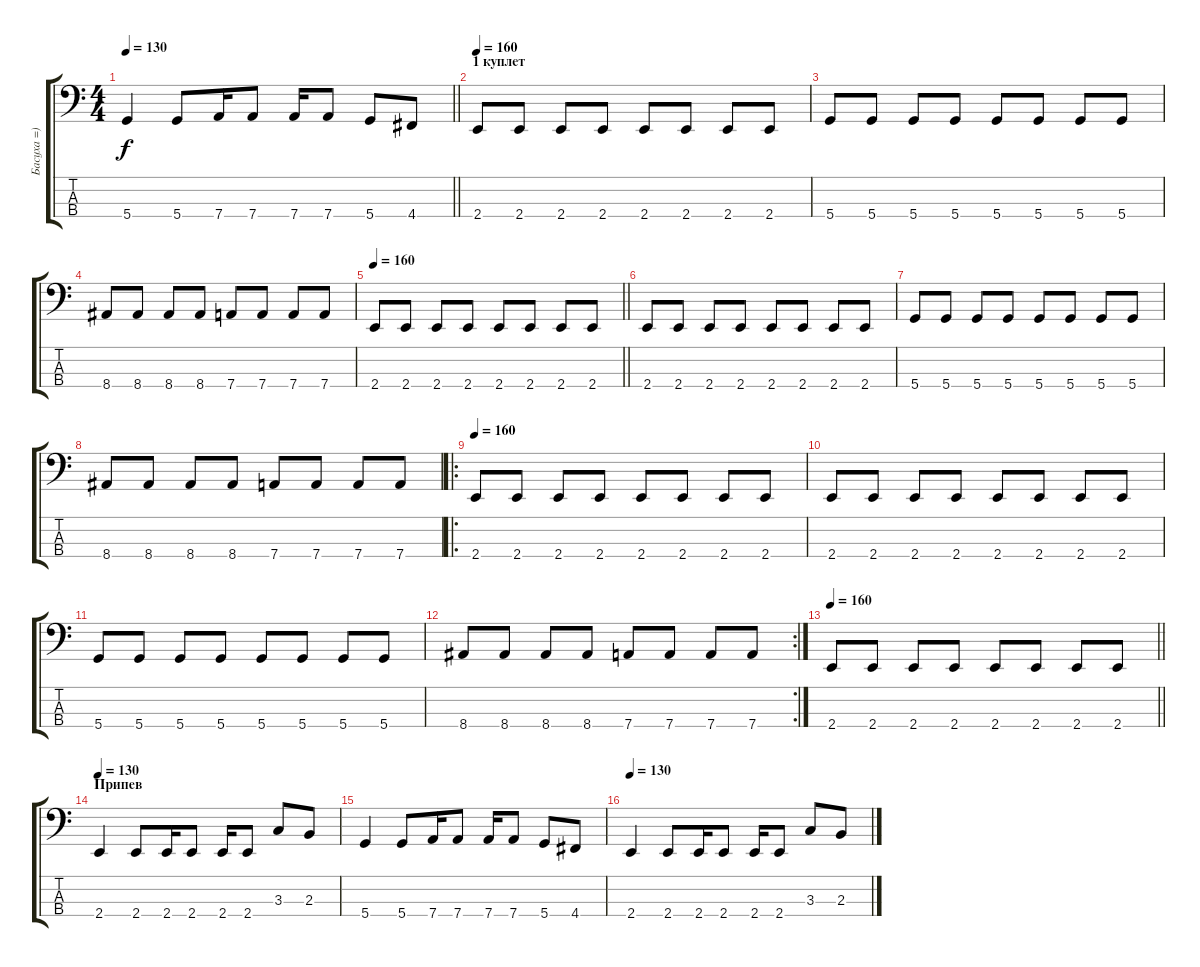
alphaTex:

\track ("Басуха =)" "Басуха =)") {instrument electricbassfinger}
\staff {score tabs}
\tuning (G2 D2 A1 D1) {hide}
\ts (4 4)
\tempo 130
\clef f4
\barLineRight lightlight
\ks c
5.4.4{dy f} 5.4.8 7.4.16 7.4.8 7.4.16 7.4.8 5.4.8 4.4.8 |
\section ("" "1 куплет")
\tempo 160
2.4.8 2.4.8 2.4.8 2.4.8 2.4.8 2.4.8 2.4.8 2.4.8 |
5.4.8 5.4.8 5.4.8 5.4.8 5.4.8 5.4.8 5.4.8 5.4.8 |
8.4.8 8.4.8 8.4.8 8.4.8 7.4.8 7.4.8 7.4.8 7.4.8 |
\tempo 160
\barLineRight lightlight
2.4.8 2.4.8 2.4.8 2.4.8 2.4.8 2.4.8 2.4.8 2.4.8 |
2.4.8 2.4.8 2.4.8 2.4.8 2.4.8 2.4.8 2.4.8 2.4.8 |
5.4.8 5.4.8 5.4.8 5.4.8 5.4.8 5.4.8 5.4.8 5.4.8 |
8.4.8 8.4.8 8.4.8 8.4.8 7.4.8 7.4.8 7.4.8 7.4.8 |
\ro
\tempo 160
2.4.8 2.4.8 2.4.8 2.4.8 2.4.8 2.4.8 2.4.8 2.4.8 |
2.4.8 2.4.8 2.4.8 2.4.8 2.4.8 2.4.8 2.4.8 2.4.8 |
5.4.8 5.4.8 5.4.8 5.4.8 5.4.8 5.4.8 5.4.8 5.4.8 |
\rc 2
8.4.8 8.4.8 8.4.8 8.4.8 7.4.8 7.4.8 7.4.8 7.4.8 |
\tempo 160
\barLineRight lightlight
2.4.8 2.4.8 2.4.8 2.4.8 2.4.8 2.4.8 2.4.8 2.4.8 |
\section ("" "Припев")
\tempo 130
2.4.4 2.4.8 2.4.16 2.4.8 2.4.16 2.4.8 3.3.8 2.3.8 |
5.4.4 5.4.8 7.4.16 7.4.8 7.4.16 7.4.8 5.4.8 4.4.8 |
\tempo 130
2.4.4 2.4.8 2.4.16 2.4.8 2.4.16 2.4.8 3.3.8 2.3.8
